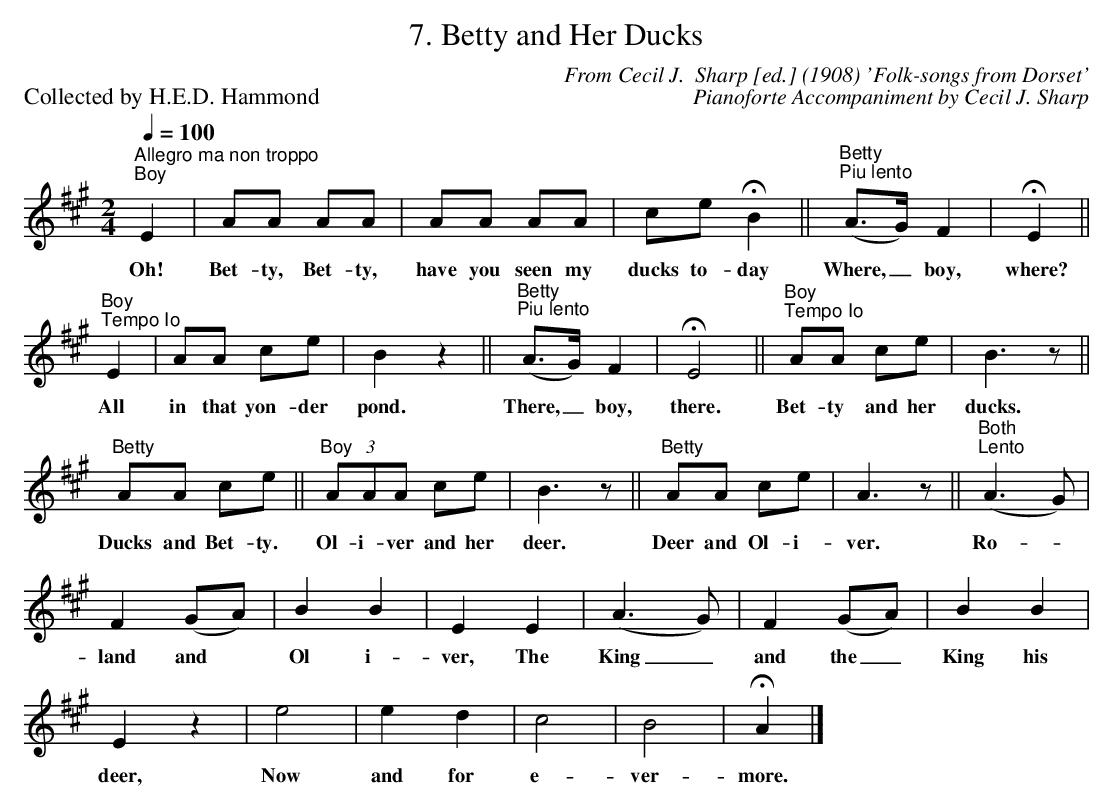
X:1
T:7. Betty and Her Ducks
C:From Cecil J.  Sharp [ed.] (1908) 'Folk-songs from Dorset'
C:Pianoforte Accompaniment by Cecil J. Sharp
P:Collected by H.E.D. Hammond
L:1/8
Q:1/4=100
M:2/4
K:A
"^Allegro ma non troppo""^Boy" E2 | AA AA | AA AA | ce !fermata!B2 ||
w: Oh!|Bet- ty, Bet- ty,|have you seen my|ducks to- day|
"^Betty""^Piu lento" (A>G) F2 | !fermata!E2 ||$"^Boy""^Tempo Io" E2 | AA ce | B2 z2 ||
w: Where, _ boy,|where?|All|in that yon- der|pond.|
"^Betty""^Piu lento" (A>G) F2 | !fermata!E4 ||"^Boy""^Tempo Io" AA ce | B3 z ||$"^Betty" AA ce ||
w: There, _ boy,|there.|Bet- ty and her|ducks.|Ducks and Bet- ty.|
"^Boy" (3AAA ce | B3 z ||"^Betty" AA ce | A3 z ||"^Both""^Lento" (A3 G) |$ F2 (GA) | B2 B2 |
w: Ol- i- ver and her|deer.|Deer and Ol- i-|ver.|Ro- *|land and *|Ol i-|
E2 E2 | (A3 G) | F2 (GA) | B2 B2 |$ E2 z2 | e4 | e2 d2 | c4 | B4 | !fermata!A2 |]
w: ver, The|King _|and the _|King his|deer,|Now|and for|e-|ver-|more.|
